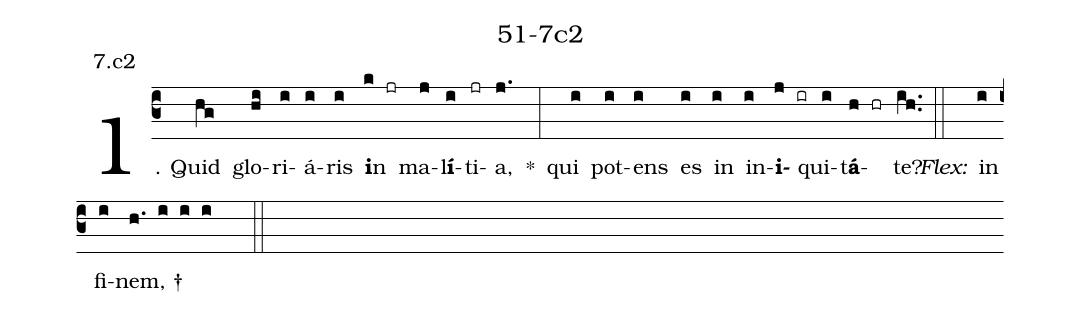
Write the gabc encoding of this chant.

name: 51-7c2;
annotation: 7.c2;
%%
(c3)1. Quid(hg) glo(hi)ri(i)á(i)ris(i) <b>i</b>n(k jr) ma(j)l<b>í</b>(i)ti(jr)a,(j.) *(:) qui(i) pot(i)ens(i) es(i) in(i) in(i)<b>i</b>(j ir)qui(i)t<b>á</b>(h hr)te?(ih..) (::)
<i>Flex:</i>()  in(i) fi(i)nem, †(h. i i i  ::)
